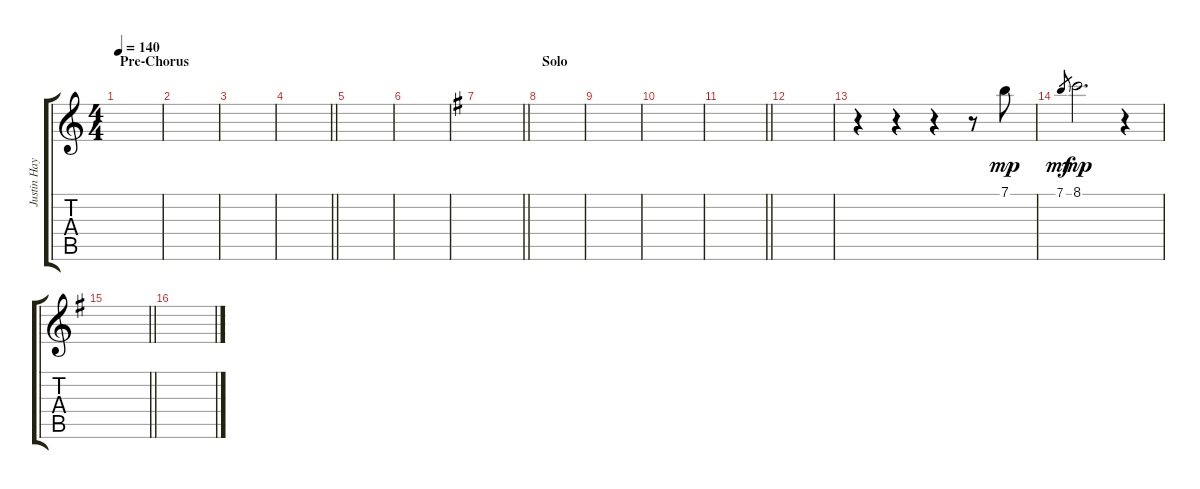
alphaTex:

\track ("Justin Hayward" "Justin Hay") {instrument overdrivenguitar}
\staff {score tabs}
\tuning (E4 B3 G3 D3 A2 E2) {hide}
\ts (4 4)
\section ("" "Pre-Chorus")
\tempo 140
\clef g2
\ks c
|
|
|
\barLineRight lightlight
|
|
|
\barLineRight lightlight
\ks g
|
\section ("" "Solo")
|
|
|
\barLineRight lightlight
|
\section ("" "")
|
r.4 r.4 r.4 r.8 7.1.8{dy mp} |
7.1.8{gr dy mf} 8.1.2{d dy mp} r.4 |
\barLineRight lightlight
|
\section ("" "")
